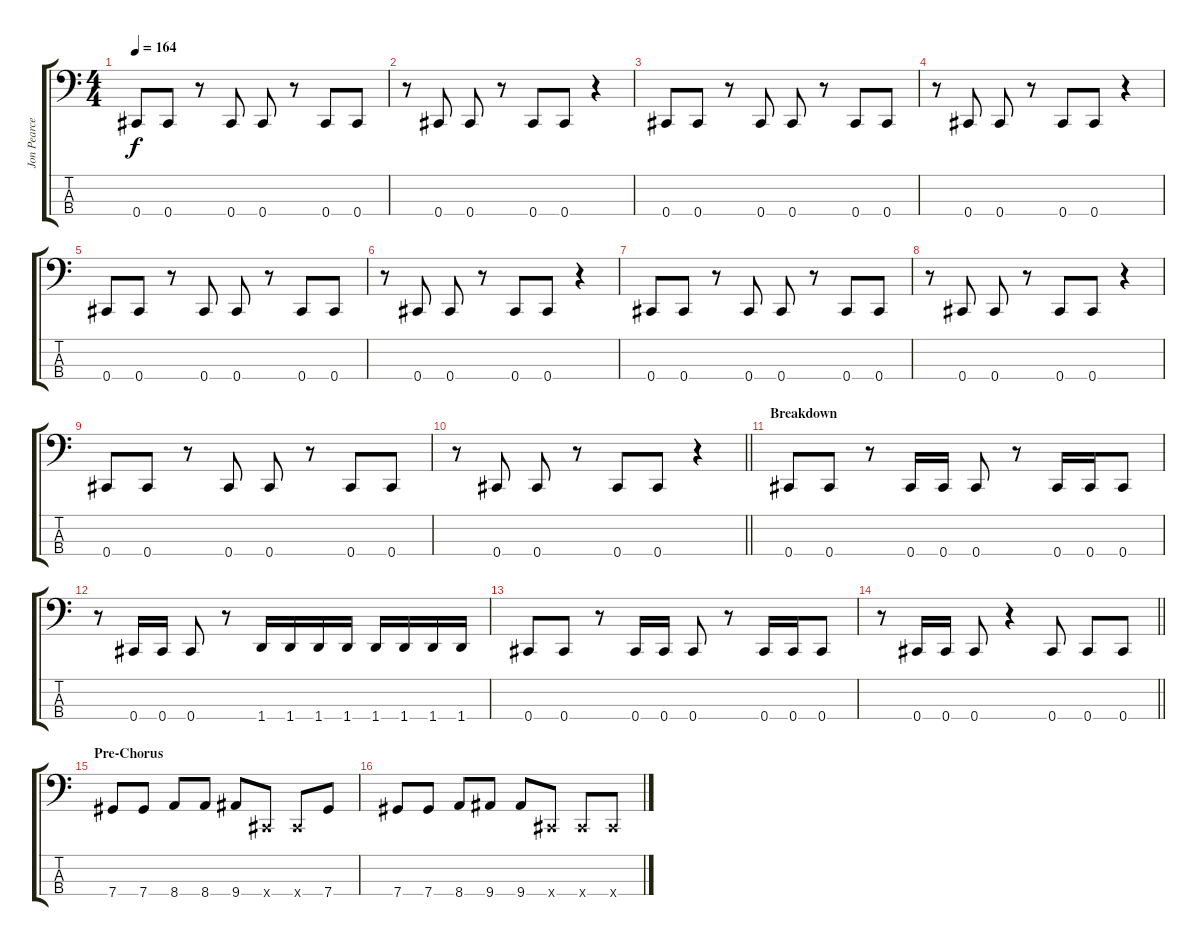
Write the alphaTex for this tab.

\track ("Jon Pearce" "Jon Pearce") {instrument electricbasspick}
\staff {score tabs}
\tuning (Gb2 Db2 Ab1 Db1) {hide}
\ts (4 4)
\tempo 164
\clef f4
\ks c
0.4.8{dy f} 0.4.8 r.8 0.4.8 0.4.8 r.8 0.4.8 0.4.8 |
r.8 0.4.8 0.4.8 r.8 0.4.8 0.4.8 r.4 |
0.4.8 0.4.8 r.8 0.4.8 0.4.8 r.8 0.4.8 0.4.8 |
r.8 0.4.8 0.4.8 r.8 0.4.8 0.4.8 r.4 |
0.4.8 0.4.8 r.8 0.4.8 0.4.8 r.8 0.4.8 0.4.8 |
r.8 0.4.8 0.4.8 r.8 0.4.8 0.4.8 r.4 |
0.4.8 0.4.8 r.8 0.4.8 0.4.8 r.8 0.4.8 0.4.8 |
r.8 0.4.8 0.4.8 r.8 0.4.8 0.4.8 r.4 |
0.4.8 0.4.8 r.8 0.4.8 0.4.8 r.8 0.4.8 0.4.8 |
\barLineRight lightlight
r.8 0.4.8 0.4.8 r.8 0.4.8 0.4.8 r.4 |
\section ("" "Breakdown")
0.4.8 0.4.8 r.8 0.4.16 0.4.16 0.4.8 r.8 0.4.16 0.4.16 0.4.8 |
r.8 0.4.16 0.4.16 0.4.8 r.8 1.4.16 1.4.16 1.4.16 1.4.16 1.4.16 1.4.16 1.4.16 1.4.16 |
0.4.8 0.4.8 r.8 0.4.16 0.4.16 0.4.8 r.8 0.4.16 0.4.16 0.4.8 |
\barLineRight lightlight
r.8 0.4.16 0.4.16 0.4.8 r.4 0.4.8 0.4.8 0.4.8 |
\section ("" "Pre-Chorus")
7.4.8 7.4.8 8.4.8 8.4.8 9.4.8 0.4{x}.8 0.4{x}.8 7.4.8 |
7.4.8 7.4.8 8.4.8 9.4.8 9.4.8 0.4{x}.8 0.4{x}.8 0.4{x}.8
